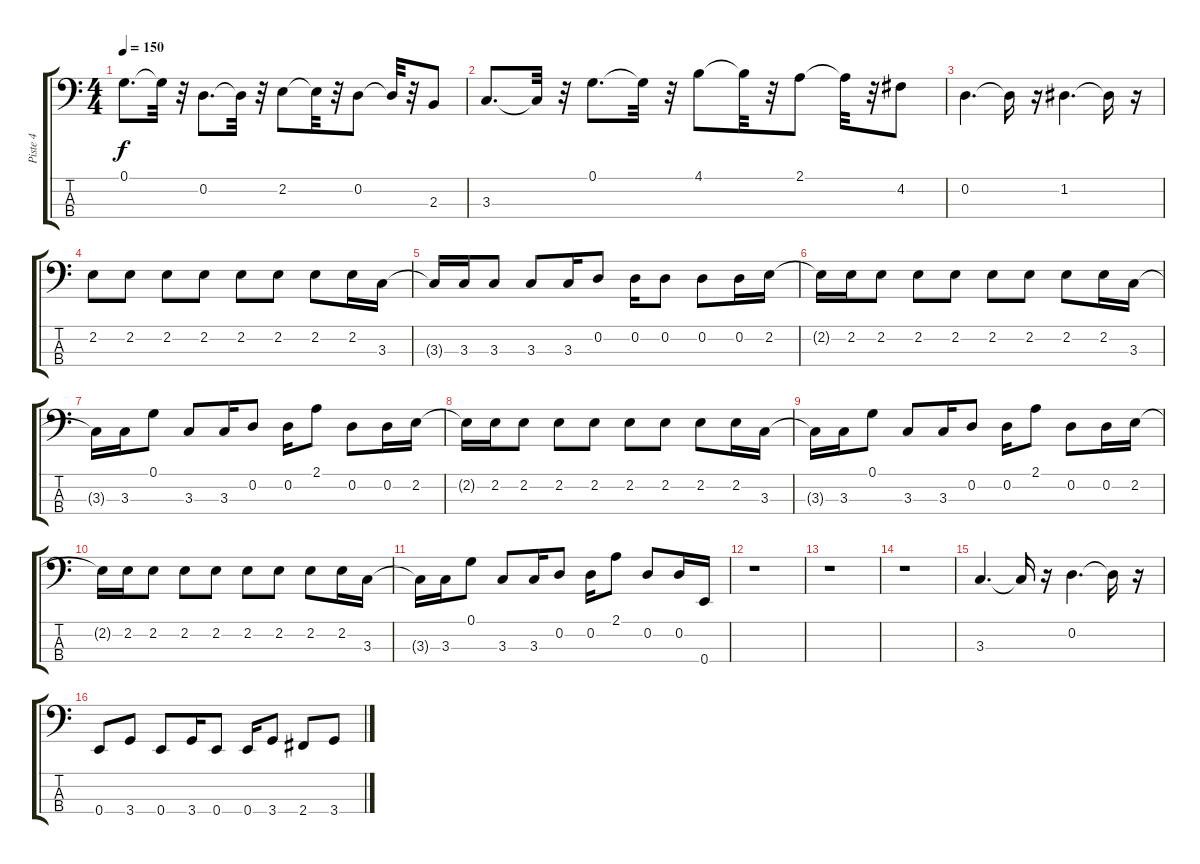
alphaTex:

\track ("Piste 4" "Piste 4") {instrument electricbasspick}
\staff {score tabs}
\tuning (G2 D2 A1 E1) {hide}
\ts (4 4)
\tempo 150
\clef f4
\ks c
0.1.8{d dy f} 0.1{t}.32 r.32 0.2.8{d} 0.2{t}.32 r.32 2.2.8 2.2{t}.32 r.32 0.2.8 0.2{t}.32 r.32 2.3.8 |
3.3.8{d} 3.3{t}.32 r.32 0.1.8{d} 0.1{t}.32 r.32 4.1.8 4.1{t}.32 r.32 2.1.8 2.1{t}.32 r.32 4.2.8 |
0.2.4{d} 0.2{t}.16 r.16 1.2.4{d} 1.2{t}.16 r.16 |
2.2.8 2.2.8 2.2.8 2.2.8 2.2.8 2.2.8 2.2.8 2.2.16 3.3.16 |
3.3{t}.16 3.3.16 3.3.8 3.3.8 3.3.16 0.2.8 0.2.16 0.2.8 0.2.8 0.2.16 2.2.16 |
2.2{t}.16 2.2.16 2.2.8 2.2.8 2.2.8 2.2.8 2.2.8 2.2.8 2.2.16 3.3.16 |
3.3{t}.16 3.3.16 0.1.8 3.3.8 3.3.16 0.2.8 0.2.16 2.1.8 0.2.8 0.2.16 2.2.16 |
2.2{t}.16 2.2.16 2.2.8 2.2.8 2.2.8 2.2.8 2.2.8 2.2.8 2.2.16 3.3.16 |
3.3{t}.16 3.3.16 0.1.8 3.3.8 3.3.16 0.2.8 0.2.16 2.1.8 0.2.8 0.2.16 2.2.16 |
2.2{t}.16 2.2.16 2.2.8 2.2.8 2.2.8 2.2.8 2.2.8 2.2.8 2.2.16 3.3.16 |
3.3{t}.16 3.3.16 0.1.8 3.3.8 3.3.16 0.2.8 0.2.16 2.1.8 0.2.8 0.2.16 0.4.16 |
r.1 |
r.1 |
r.1 |
3.3.4{d} 3.3{t}.16 r.16 0.2.4{d} 0.2{t}.16 r.16 |
0.4.8 3.4.8 0.4.8 3.4.16 0.4.8 0.4.16 3.4.8 2.4.8 3.4.8
